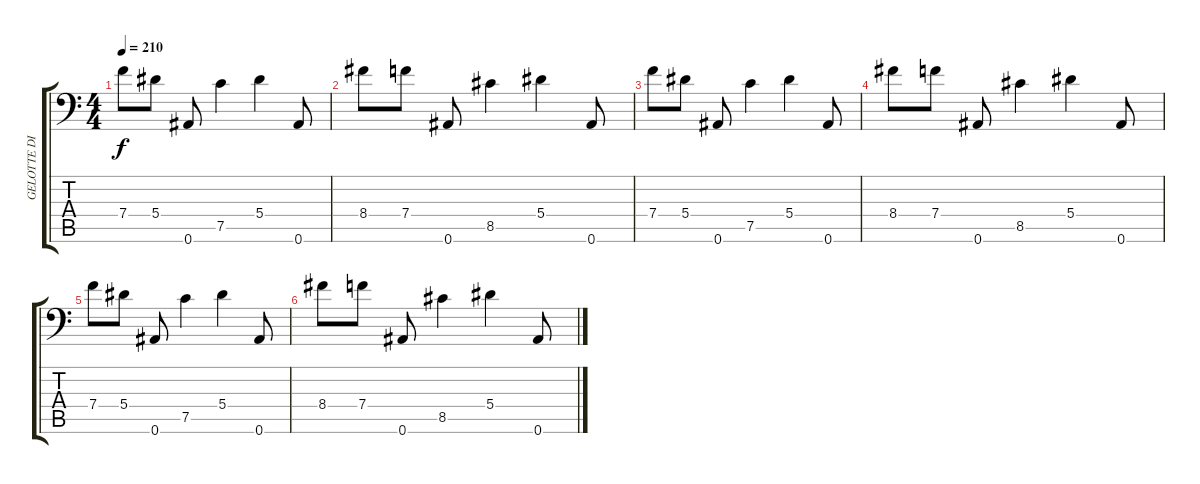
\track ("GELOTTE DISTORTION" "GELOTTE DI") {instrument distortionguitar}
\staff {score tabs}
\tuning (C4 G3 Eb3 Bb2 F2 Bb1) {hide}
\ts (4 4)
\tempo 210
\clef f4
\ks c
7.4.8{dy f} 5.4.8 0.6.8 7.5.4 5.4.4 0.6.8 |
8.4.8 7.4.8 0.6.8 8.5.4 5.4.4 0.6.8 |
7.4.8 5.4.8 0.6.8 7.5.4 5.4.4 0.6.8 |
8.4.8 7.4.8 0.6.8 8.5.4 5.4.4 0.6.8 |
7.4.8 5.4.8 0.6.8 7.5.4 5.4.4 0.6.8 |
8.4.8 7.4.8 0.6.8 8.5.4 5.4.4 0.6.8
